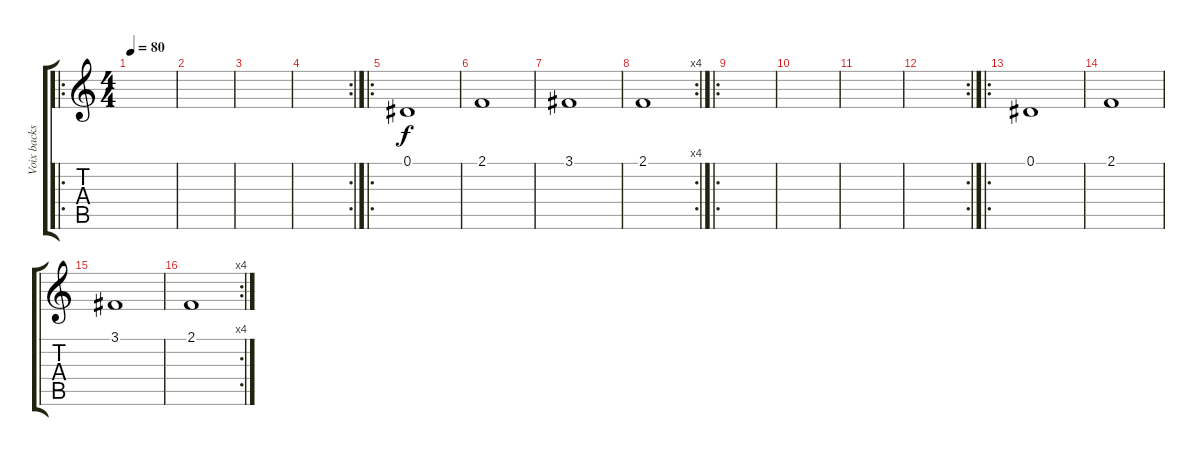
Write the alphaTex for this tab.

\track ("Voix backstage/Violon/sampler/gratte2" "Voix backs") {instrument choiraahs}
\staff {score tabs}
\tuning (Eb4 Bb3 Gb3 Db3 Ab2 Eb2) {hide}
\ro
\ts (4 4)
\tempo 80
\clef g2
\ks c
|
|
|
\rc 2
|
\ro
0.1.1 |
2.1.1 |
3.1.1 |
\rc 4
2.1.1 |
\ro
|
|
|
\rc 2
|
\ro
0.1.1 |
2.1.1 |
3.1.1 |
\rc 4
2.1.1
